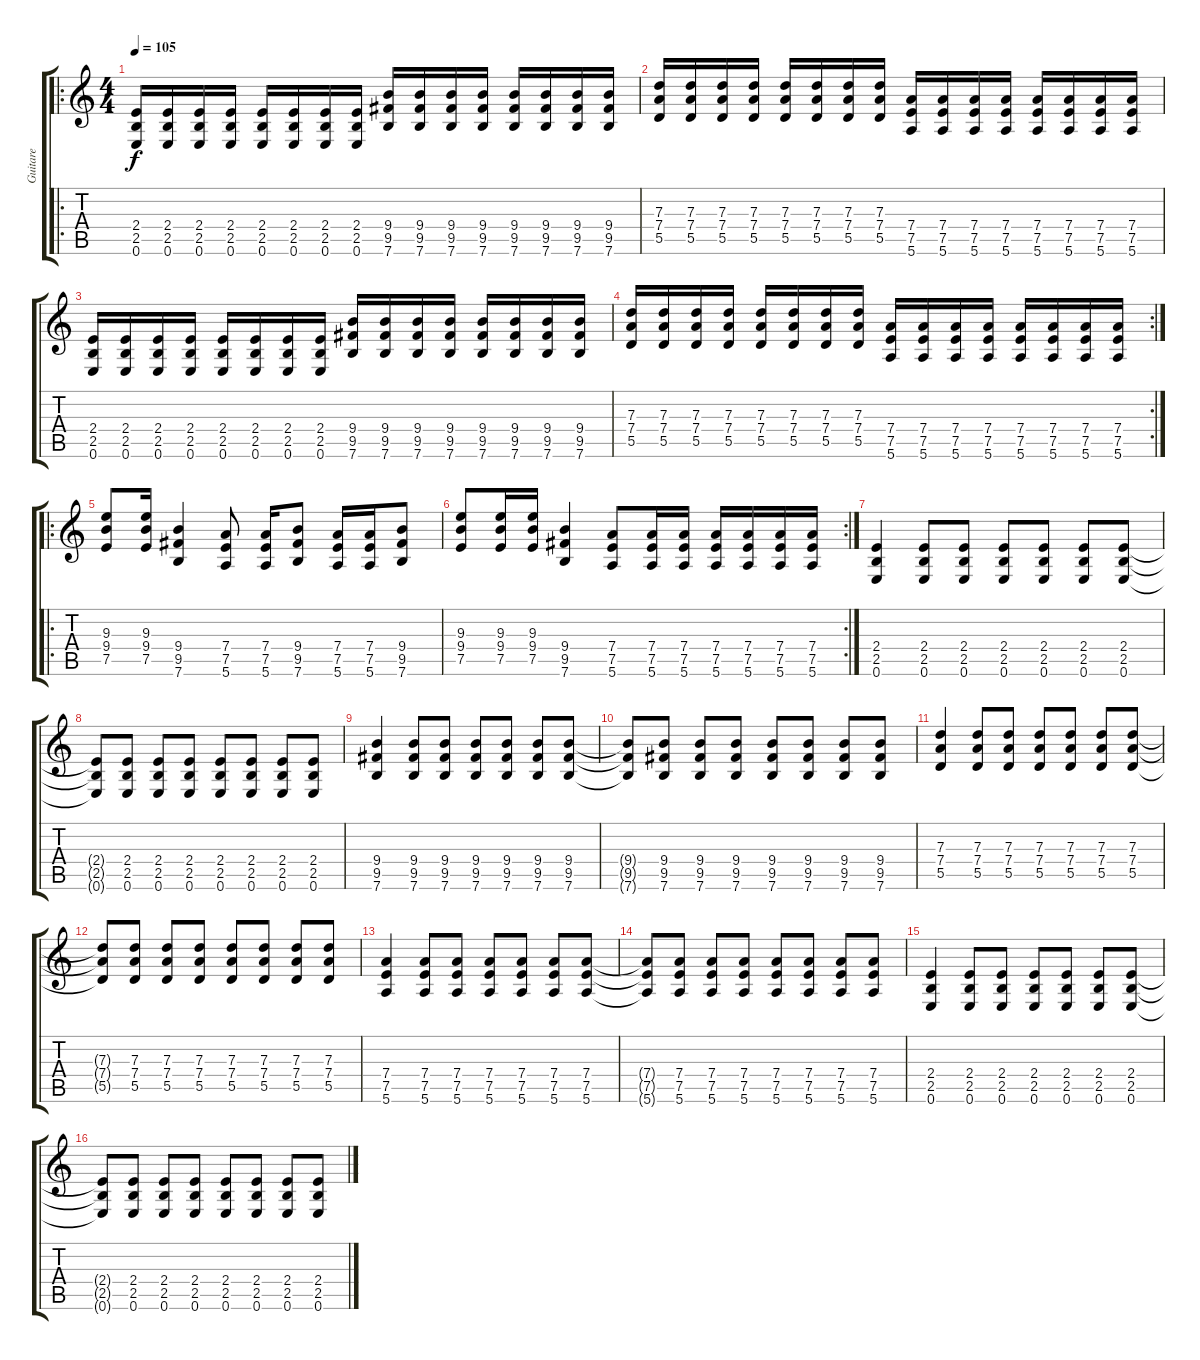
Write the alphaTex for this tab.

\track ("Guitare" "Guitare") {instrument distortionguitar}
\staff {score tabs}
\tuning (E4 B3 G3 D3 A2 E2) {hide}
\ro
\ts (4 4)
\tempo 105
\clef g2
\ks c
(2.4 2.5 0.6).16{dy f} (2.4 2.5 0.6).16 (2.4 2.5 0.6).16 (2.4 2.5 0.6).16 (2.4 2.5 0.6).16 (2.4 2.5 0.6).16 (2.4 2.5 0.6).16 (2.4 2.5 0.6).16 (9.4 9.5 7.6).16 (9.4 9.5 7.6).16 (9.4 9.5 7.6).16 (9.4 9.5 7.6).16 (9.4 9.5 7.6).16 (9.4 9.5 7.6).16 (9.4 9.5 7.6).16 (9.4 9.5 7.6).16 |
(7.3 7.4 5.5).16 (7.3 7.4 5.5).16 (7.3 7.4 5.5).16 (7.3 7.4 5.5).16 (7.3 7.4 5.5).16 (7.3 7.4 5.5).16 (7.3 7.4 5.5).16 (7.3 7.4 5.5).16 (7.4 7.5 5.6).16 (7.4 7.5 5.6).16 (7.4 7.5 5.6).16 (7.4 7.5 5.6).16 (7.4 7.5 5.6).16 (7.4 7.5 5.6).16 (7.4 7.5 5.6).16 (7.4 7.5 5.6).16 |
(2.4 2.5 0.6).16 (2.4 2.5 0.6).16 (2.4 2.5 0.6).16 (2.4 2.5 0.6).16 (2.4 2.5 0.6).16 (2.4 2.5 0.6).16 (2.4 2.5 0.6).16 (2.4 2.5 0.6).16 (9.4 9.5 7.6).16 (9.4 9.5 7.6).16 (9.4 9.5 7.6).16 (9.4 9.5 7.6).16 (9.4 9.5 7.6).16 (9.4 9.5 7.6).16 (9.4 9.5 7.6).16 (9.4 9.5 7.6).16 |
\rc 2
(7.3 7.4 5.5).16 (7.3 7.4 5.5).16 (7.3 7.4 5.5).16 (7.3 7.4 5.5).16 (7.3 7.4 5.5).16 (7.3 7.4 5.5).16 (7.3 7.4 5.5).16 (7.3 7.4 5.5).16 (7.4 7.5 5.6).16 (7.4 7.5 5.6).16 (7.4 7.5 5.6).16 (7.4 7.5 5.6).16 (7.4 7.5 5.6).16 (7.4 7.5 5.6).16 (7.4 7.5 5.6).16 (7.4 7.5 5.6).16 |
\ro
(9.3 9.4 7.5).8 (9.3 9.4 7.5).16 (9.4 9.5 7.6).4 (7.4 7.5 5.6).8 (7.4 7.5 5.6).16 (9.4 9.5 7.6).8 (7.4 7.5 5.6).16 (7.4 7.5 5.6).16 (9.4 9.5 7.6).8 |
\rc 2
(9.3 9.4 7.5).8 (9.3 9.4 7.5).16 (9.3 9.4 7.5).16 (9.4 9.5 7.6).4 (7.4 7.5 5.6).8 (7.4 7.5 5.6).16 (7.4 7.5 5.6).16 (7.4 7.5 5.6).16 (7.4 7.5 5.6).16 (7.4 7.5 5.6).16 (7.4 7.5 5.6).16 |
(2.4 2.5 0.6).4 (2.4 2.5 0.6).8 (2.4 2.5 0.6).8 (2.4 2.5 0.6).8 (2.4 2.5 0.6).8 (2.4 2.5 0.6).8 (2.4 2.5 0.6).8 |
(2.4{t} 2.5{t} 0.6{t}).8 (2.4 2.5 0.6).8 (2.4 2.5 0.6).8 (2.4 2.5 0.6).8 (2.4 2.5 0.6).8 (2.4 2.5 0.6).8 (2.4 2.5 0.6).8 (2.4 2.5 0.6).8 |
(9.4 9.5 7.6).4 (9.4 9.5 7.6).8 (9.4 9.5 7.6).8 (9.4 9.5 7.6).8 (9.4 9.5 7.6).8 (9.4 9.5 7.6).8 (9.4 9.5 7.6).8 |
(9.4{t} 9.5{t} 7.6{t}).8 (9.4 9.5 7.6).8 (9.4 9.5 7.6).8 (9.4 9.5 7.6).8 (9.4 9.5 7.6).8 (9.4 9.5 7.6).8 (9.4 9.5 7.6).8 (9.4 9.5 7.6).8 |
(7.3 7.4 5.5).4 (7.3 7.4 5.5).8 (7.3 7.4 5.5).8 (7.3 7.4 5.5).8 (7.3 7.4 5.5).8 (7.3 7.4 5.5).8 (7.3 7.4 5.5).8 |
(7.3{t} 7.4{t} 5.5{t}).8 (7.3 7.4 5.5).8 (7.3 7.4 5.5).8 (7.3 7.4 5.5).8 (7.3 7.4 5.5).8 (7.3 7.4 5.5).8 (7.3 7.4 5.5).8 (7.3 7.4 5.5).8 |
(7.4 7.5 5.6).4 (7.4 7.5 5.6).8 (7.4 7.5 5.6).8 (7.4 7.5 5.6).8 (7.4 7.5 5.6).8 (7.4 7.5 5.6).8 (7.4 7.5 5.6).8 |
(7.4{t} 7.5{t} 5.6{t}).8 (7.4 7.5 5.6).8 (7.4 7.5 5.6).8 (7.4 7.5 5.6).8 (7.4 7.5 5.6).8 (7.4 7.5 5.6).8 (7.4 7.5 5.6).8 (7.4 7.5 5.6).8 |
(2.4 2.5 0.6).4 (2.4 2.5 0.6).8 (2.4 2.5 0.6).8 (2.4 2.5 0.6).8 (2.4 2.5 0.6).8 (2.4 2.5 0.6).8 (2.4 2.5 0.6).8 |
(2.4{t} 2.5{t} 0.6{t}).8 (2.4 2.5 0.6).8 (2.4 2.5 0.6).8 (2.4 2.5 0.6).8 (2.4 2.5 0.6).8 (2.4 2.5 0.6).8 (2.4 2.5 0.6).8 (2.4 2.5 0.6).8
